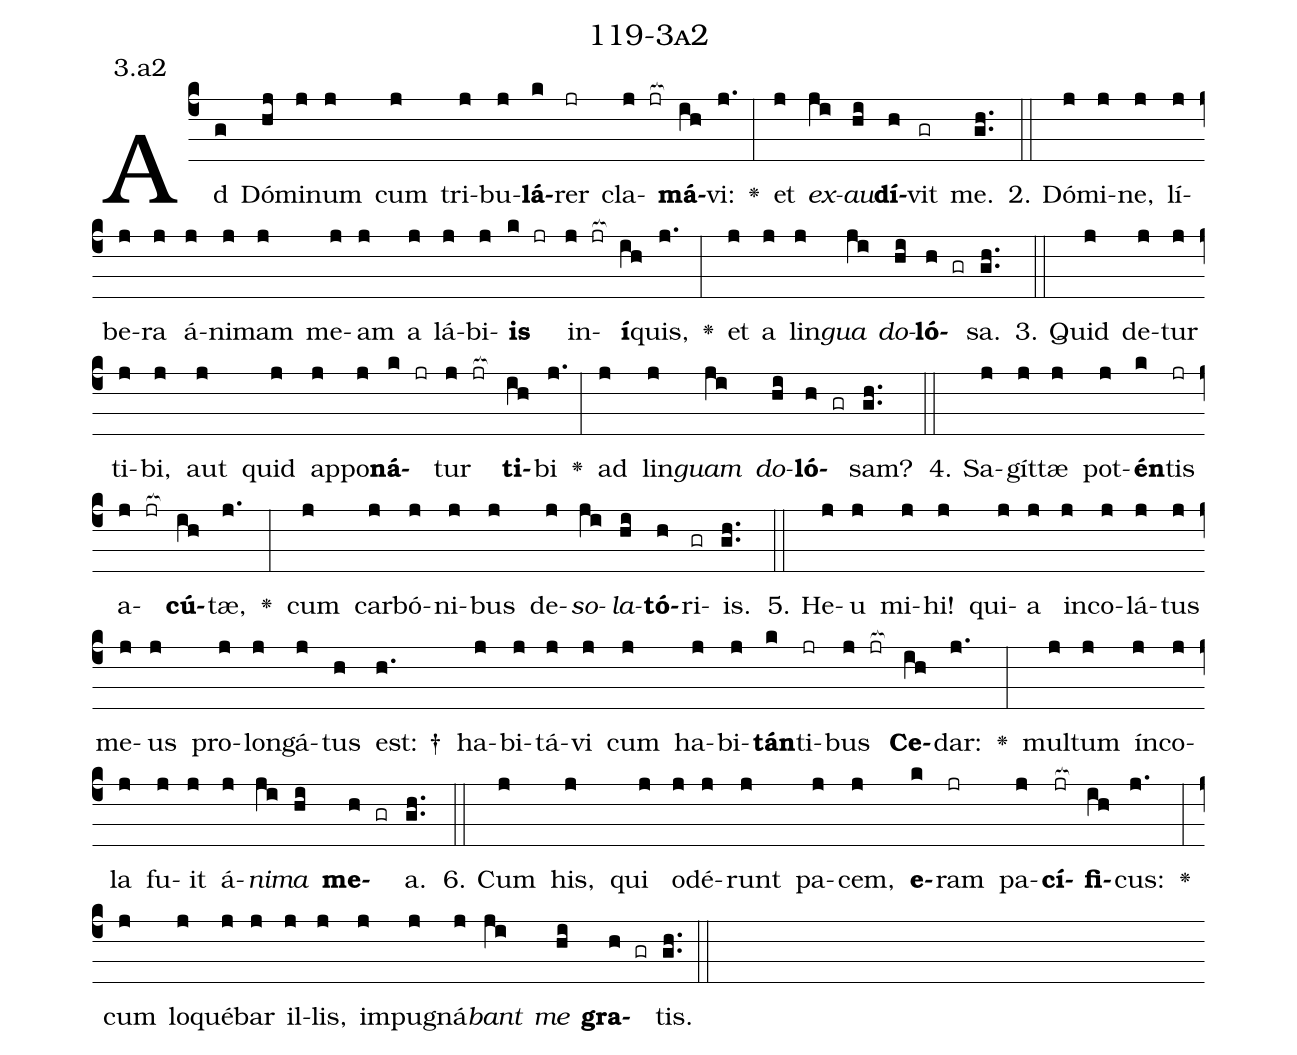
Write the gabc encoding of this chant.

name: 119-3a2;
annotation: 3.a2;
%%
(c4)Ad(g) Dó(hj)mi(j)num(j) cum(j) tri(j)bu(j)<b>lá</b>(k)rer(jr) cla(j jr[ocb:1{])<b>má</b>(ih[ocb:0}])vi:(j.) <v>\greheightstar</v>(:) et(j) <i>ex</i>(ji)<i>au</i>(hi)<b>dí</b>(h)vit(gr) me.(gh..) (::)
2. Dó(j)mi(j)ne,(j) lí(j)be(j)ra(j) á(j)ni(j)mam(j) me(j)am(j) a(j) lá(j)bi(j)<b>is</b>(k jr) in(j jr[ocb:1{])<b>í</b>(ih[ocb:0}])quis,(j.) <v>\greheightstar</v>(:) et(j) a(j) lin(j)<i>gua</i>(ji) <i>do</i>(hi)<b>ló</b>(h gr)sa.(gh..) (::)
3. Quid(j) de(j)tur(j) ti(j)bi,(j) aut(j) quid(j) ap(j)po(j)<b>ná</b>(k jr)tur(j jr[ocb:1{]) <b>ti</b>(ih[ocb:0}])bi(j.) <v>\greheightstar</v>(:) ad(j) lin(j)<i>guam</i>(ji) <i>do</i>(hi)<b>ló</b>(h gr)sam?(gh..) (::)
4. Sa(j)gít(j)tæ(j) pot(j)<b>én</b>(k)tis(jr) a(j jr[ocb:1{])<b>cú</b>(ih[ocb:0}])tæ,(j.) <v>\greheightstar</v>(:) cum(j) car(j)bó(j)ni(j)bus(j) de(j)<i>so</i>(ji)<i>la</i>(hi)<b>tó</b>(h)ri(gr)is.(gh..) (::)
5. He(j)u(j) mi(j)hi!(j) qui(j)a(j) in(j)co(j)lá(j)tus(j) me(j)us(j) pro(j)lon(j)gá(j)tus(h) est: †(h.) ha(j)bi(j)tá(j)vi(j) cum(j) ha(j)bi(j)<b>tán</b>(k)ti(jr)bus(j jr[ocb:1{]) <b>Ce</b>(ih[ocb:0}])dar:(j.) <v>\greheightstar</v>(:) mul(j)tum(j) ín(j)co(j)la(j) fu(j)it(j) á(j)<i>ni</i>(ji)<i>ma</i>(hi) <b>me</b>(h gr)a.(gh..) (::)
6. Cum(j) his,(j) qui(j) o(j)dé(j)runt(j) pa(j)cem,(j) <b>e</b>(k)ram(jr) pa(j)<b>cí</b>(jr[ocb:1{])<b>fi</b>(ih[ocb:0}])cus:(j.) <v>\greheightstar</v>(:) cum(j) lo(j)qué(j)bar(j) il(j)lis,(j) im(j)pu(j)gná(j)<i>bant</i>(ji) <i>me</i>(hi) <b>gra</b>(h gr)tis.(gh..) (::)
